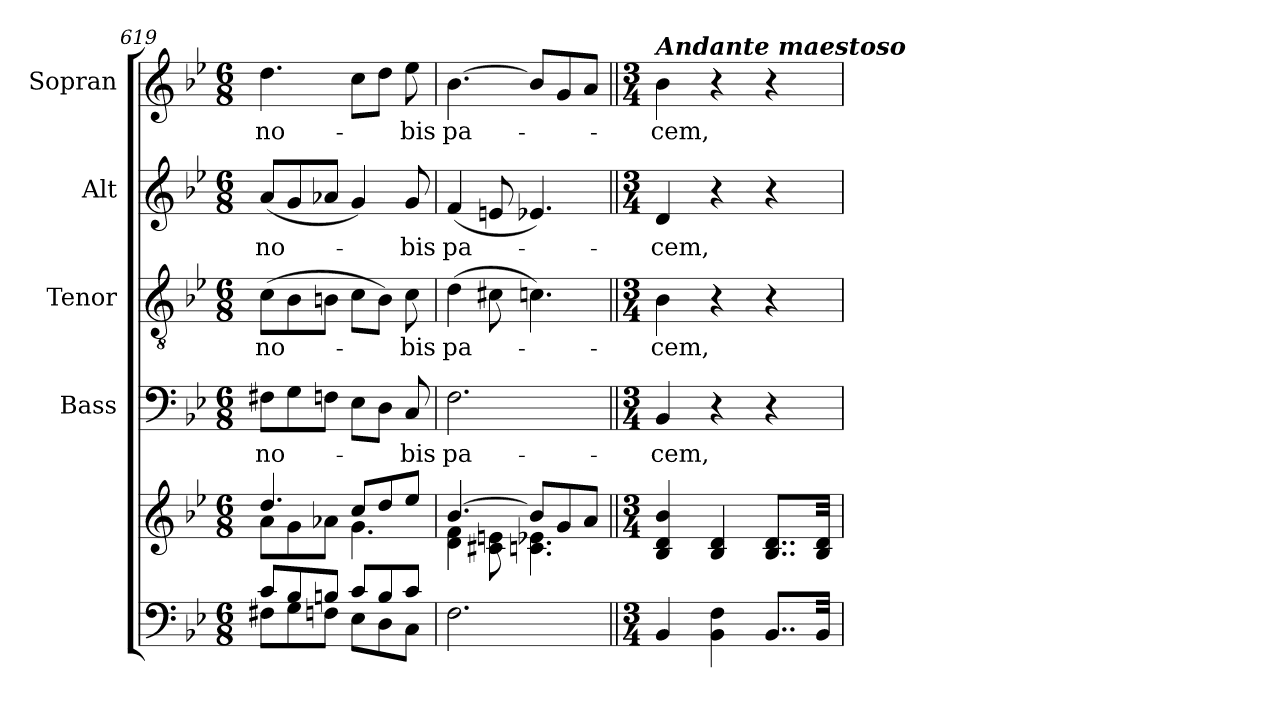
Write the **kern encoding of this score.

**kern	**kern	**kern	**text	**kern	**text	**kern	**text	**kern	**text
*part5	*part5	*part4	*part4	*part3	*part3	*part2	*part2	*part1	*part1
*staff6	*staff5	*staff4	*staff4	*staff3	*staff3	*staff2	*staff2	*staff1	*staff1
*	*	*I"Bass	*	*I"Tenor	*	*I"Alt	*	*I"Sopran	*
*	*	*I'B.	*	*I'T.	*	*I'A.	*	*I'S.	*
!!LO:LB:g=z
*clefF4	*clefG2	*clefF4	*	*clefGv2	*	*clefG2	*	*clefG2	*
*k[b-e-]	*k[b-e-]	*k[b-e-]	*	*k[b-e-]	*	*k[b-e-]	*	*k[b-e-]	*
*B-:	*B-:	*B-:	*	*B-:	*	*B-:	*	*B-:	*
*M6/8	*M6/8	*M6/8	*	*M6/8	*	*M6/8	*	*M6/8	*
=619	=619	=619	=619	=619	=619	=619	=619	=619	=619
*^	*^	*	*	*	*	*	*	*	*
!	!	!	!	!	!LO:LY:b	!	!LO:LY:b	!	!LO:LY:b	!	!LO:LY:b
8c/L	8F#X\L	4.dd/	8a\L	8F#X\L	no-	(>8c\L	no-	(<8a/L	no-	4.dd\	no-
8B-/	8G\	.	8g\	8G\	.	8B-\	.	8g/	.	.	.
8Bn/J	8Fn\J	.	8a-X\J	8Fn\J	.	8Bn\J	.	8a-X/J	.	.	.
8c/L	8E-\L	8cc/L	4.g\	8E-\L	.	8c\L	.	4g/)	.	8cc\L	.
8B/	8D\	8dd/	.	8D\J	.	8B\J)	.	.	.	8dd\J	.
!	!	!	!	!	!LO:LY:b	!	!LO:LY:b	!	!LO:LY:b	!	!LO:LY:b
8c/J	8C\J	8ee-/J	.	8C/	-bis	8c\	-bis	8g/	-bis	8ee-\	-bis
=620	=620	=620	=620	=620	=620	=620	=620	=620	=620	=620	=620
!	!	!	!	!	!LO:LY:b	!	!LO:LY:b	!	!LO:LY:b	!	!LO:LY:b
*v	*v	*	*	*	*	*	*	*	*	*	*
2.F\	[>4.b-/	4d\ 4f\	2.F\	pa-	(>4d\	pa-	(<4f/	pa-	[4.b-\	pa-
.	.	8c#X\ 8en\	.	.	8c#X\	.	8en/	.	.	.
.	8b-/L]	4.cn\ 4.e-X\	.	.	4.cn\)	.	4.e-X/)	.	8b-/L]	.
.	8g/	.	.	.	.	.	.	.	8g/	.
.	8a/J	.	.	.	.	.	.	.	8a/J	.
*	*v	*v	*	*	*	*	*	*	*	*
=621||	=621||	=621||	=621||	=621||	=621||	=621||	=621||	=621||	=621||
*M3/4	*M3/4	*M3/4	*	*M3/4	*	*M3/4	*	*M3/4	*
!	!	!	!	!	!	!	!	!LO:TX:a:Bi:t=Andante maestoso	!
!	!	!	!LO:LY:b	!	!LO:LY:b	!	!LO:LY:b	!	!LO:LY:b
4BB-/	4B-/ 4d/ 4b-/	4BB-/	-cem,	4B-\	-cem,	4d/	-cem,	4b-\	-cem,
4BB-\ 4F\	4B-/ 4d/	4r	.	4r	.	4r	.	4r	.
8..BB-/L	8..B-/ 8..d/L	4r	.	4r	.	4r	.	4r	.
32BB-/Jkk	32B-/ 32d/Jkk	.	.	.	.	.	.	.	.
=	=	=	=	=	=	=	=	=	=
*-	*-	*-	*-	*-	*-	*-	*-	*-	*-
